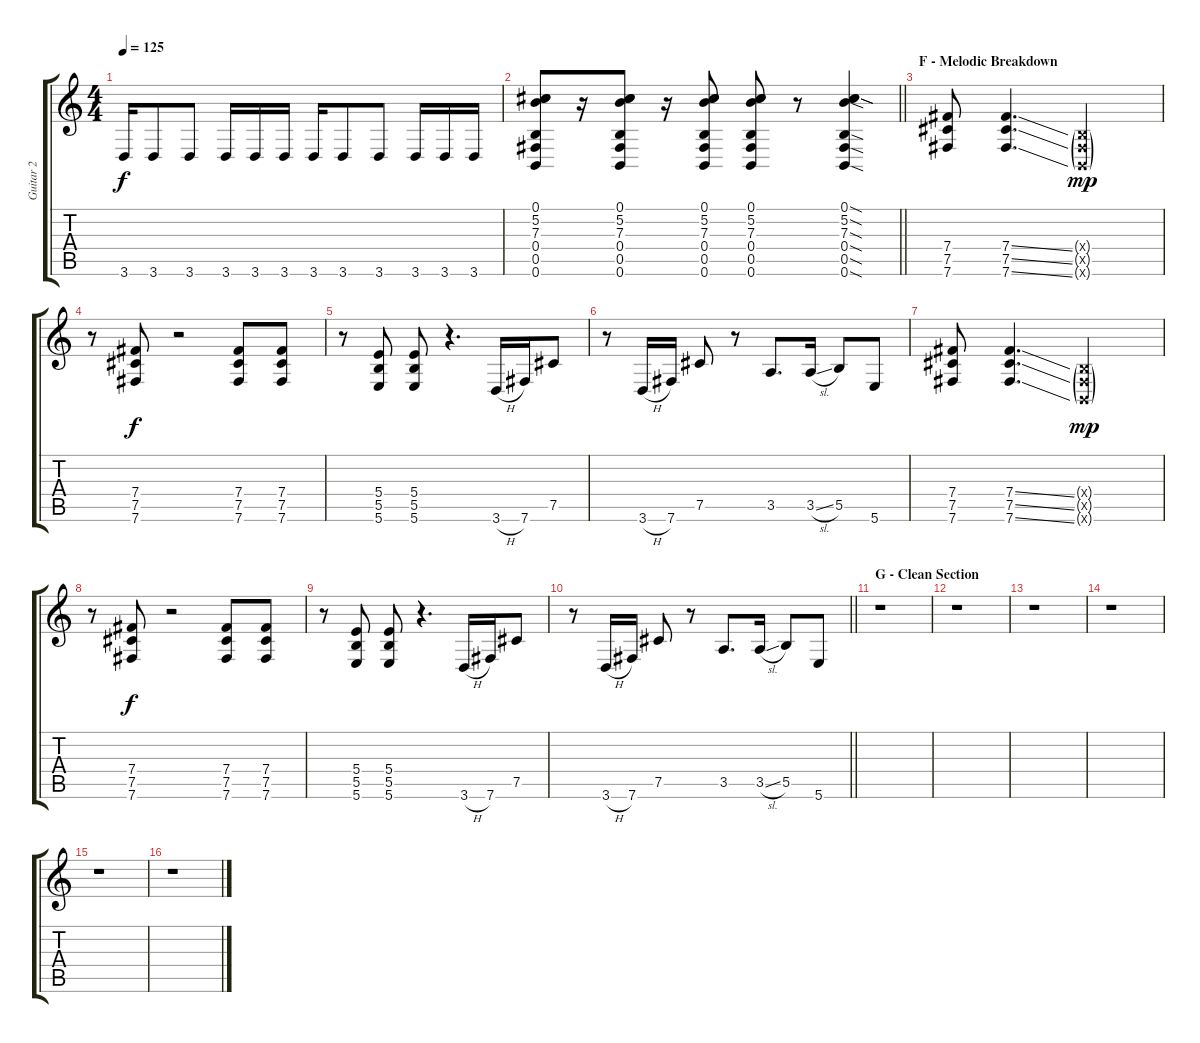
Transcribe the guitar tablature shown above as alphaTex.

\track ("Guitar 2" "Guitar 2") {instrument distortionguitar}
\staff {score tabs}
\tuning (Db4 Ab3 E3 B2 Gb2 B1) {hide}
\ts (4 4)
\tempo 125
\clef g2
\ks c
3.6.16{dy f} 3.6.8 3.6.8 3.6.16 3.6.16 3.6.16 3.6.16 3.6.8 3.6.8 3.6.16 3.6.16 3.6.16 |
\barLineRight lightlight
(0.1 5.2 7.3 0.4 0.5 0.6).8 r.16 (0.1 5.2 7.3 0.4 0.5 0.6).8 r.16 (0.1 5.2 7.3 0.4 0.5 0.6).8 (0.1 5.2 7.3 0.4 0.5 0.6).8 r.8 (0.1{sod} 5.2{sod} 7.3{sod} 0.4{sod} 0.5{sod} 0.6{sod}).4 |
\section ("" "F - Melodic Breakdown")
(7.4 7.5 7.6).8 (7.4{ss} 7.5{ss} 7.6{ss}).4{d} (0.4{g x} 0.5{g x} 0.6{g x}).2{dy mp} |
r.8 (7.4 7.5 7.6).8{dy f} r.2 (7.4 7.5 7.6).8 (7.4 7.5 7.6).8 |
r.8 (5.4 5.5 5.6).8 (5.4 5.5 5.6).8 r.4{d} 3.6{h}.16 7.6.16 7.5.8 |
r.8 3.6{h}.16 7.6.16 7.5.8 r.8 3.5.8{d} 3.5{sl}.16 5.5.8 5.6.8 |
(7.4 7.5 7.6).8 (7.4{ss} 7.5{ss} 7.6{ss}).4{d} (0.4{g x} 0.5{g x} 0.6{g x}).2{dy mp} |
r.8 (7.4 7.5 7.6).8{dy f} r.2 (7.4 7.5 7.6).8 (7.4 7.5 7.6).8 |
r.8 (5.4 5.5 5.6).8 (5.4 5.5 5.6).8 r.4{d} 3.6{h}.16 7.6.16 7.5.8 |
\barLineRight lightlight
r.8 3.6{h}.16 7.6.16 7.5.8 r.8 3.5.8{d} 3.5{sl}.16 5.5.8 5.6.8 |
\section ("" "G - Clean Section")
r.1 |
r.1 |
r.1 |
r.1 |
r.1 |
r.1
